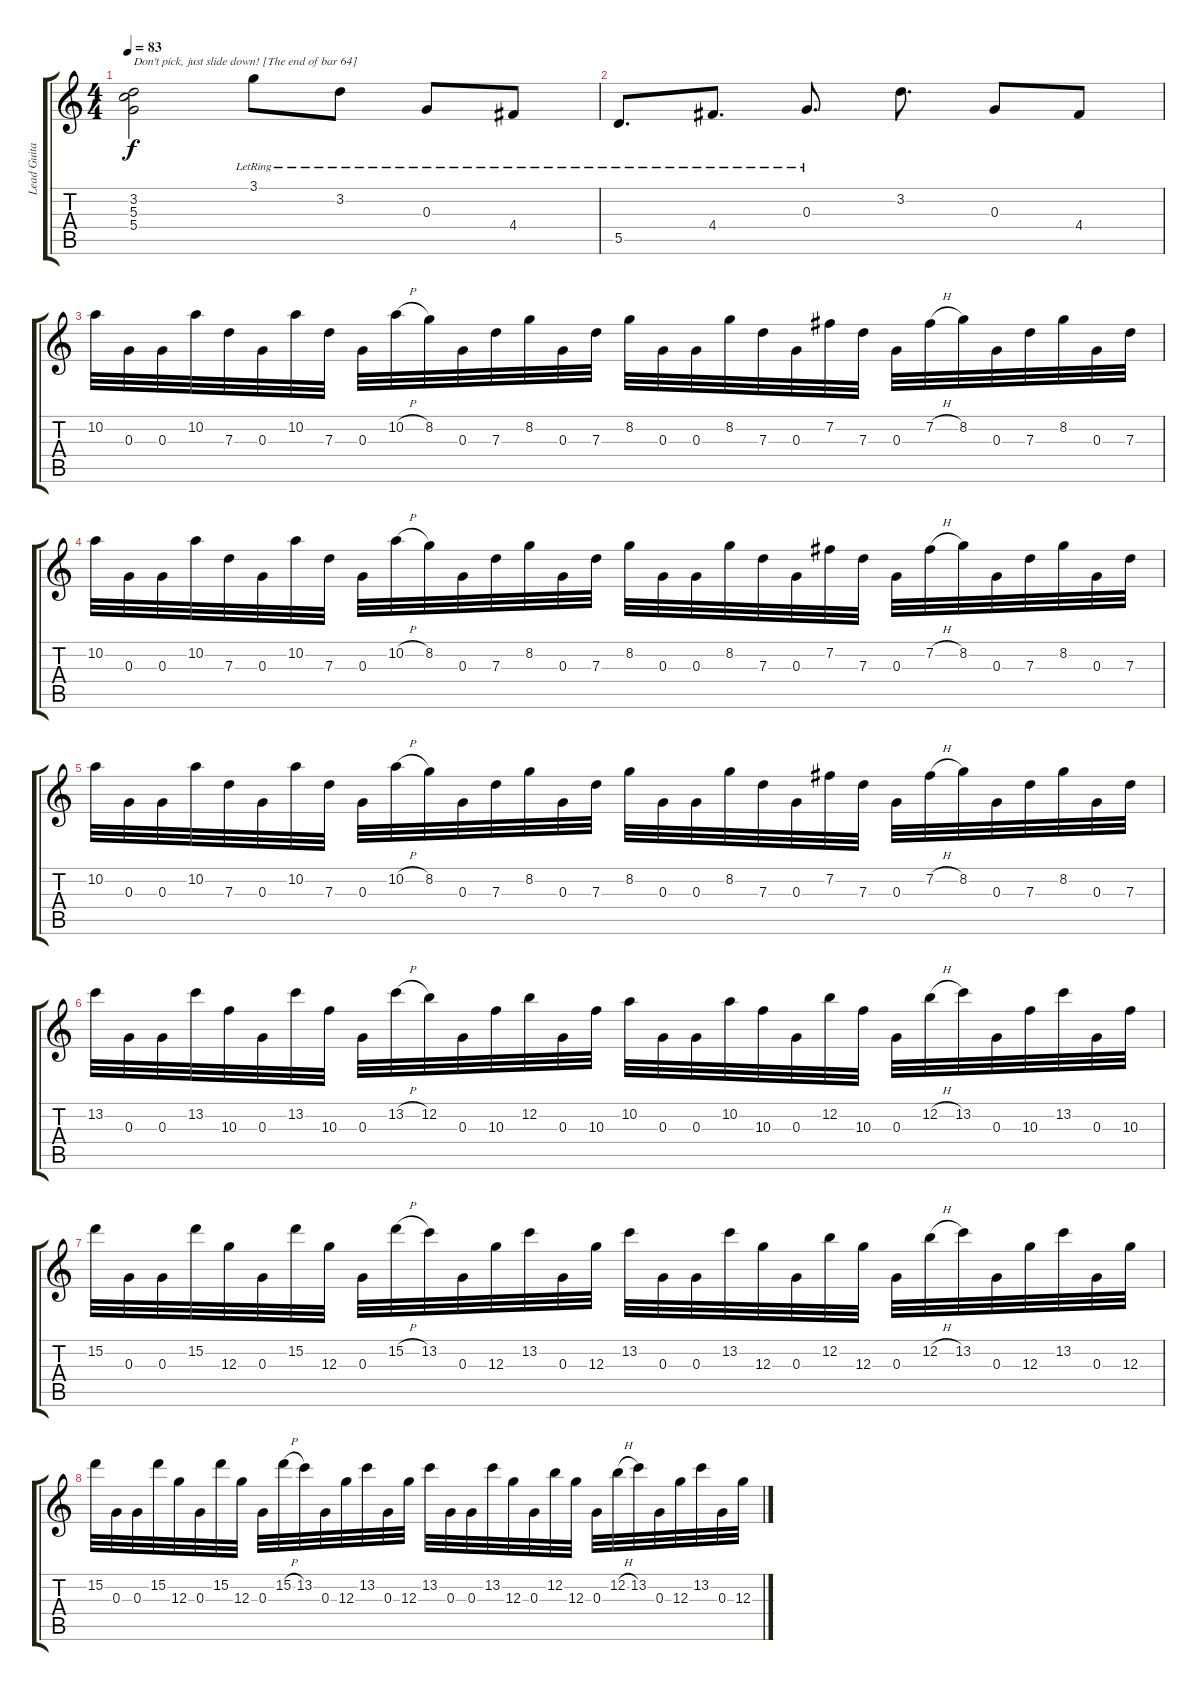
\track ("Lead Guitar" "Lead Guita") {instrument distortionguitar}
\staff {score tabs}
\tuning (E4 B3 G3 D3 A2 E2) {hide}
\ts (4 4)
\tempo 83
\clef g2
\ks c
(3.2 5.3 5.4).2{txt "Don't pick, just slide down! [The end of bar 64]" dy f} 3.1{lr}.8 3.2{lr}.8 0.3{lr}.8 4.4{lr}.8 |
5.5{lr}.8{d} 4.4{lr}.8{d} 0.3{lr}.8{d} 3.2.8{d} 0.3.8 4.4.8 |
\section ("" "")
10.2.32 0.3.32 0.3.32 10.2.32 7.3.32 0.3.32 10.2.32 7.3.32 0.3.32 10.2{h}.32 8.2.32 0.3.32 7.3.32 8.2.32 0.3.32 7.3.32 8.2.32 0.3.32 0.3.32 8.2.32 7.3.32 0.3.32 7.2.32 7.3.32 0.3.32 7.2{h}.32 8.2.32 0.3.32 7.3.32 8.2.32 0.3.32 7.3.32 |
10.2.32 0.3.32 0.3.32 10.2.32 7.3.32 0.3.32 10.2.32 7.3.32 0.3.32 10.2{h}.32 8.2.32 0.3.32 7.3.32 8.2.32 0.3.32 7.3.32 8.2.32 0.3.32 0.3.32 8.2.32 7.3.32 0.3.32 7.2.32 7.3.32 0.3.32 7.2{h}.32 8.2.32 0.3.32 7.3.32 8.2.32 0.3.32 7.3.32 |
10.2.32 0.3.32 0.3.32 10.2.32 7.3.32 0.3.32 10.2.32 7.3.32 0.3.32 10.2{h}.32 8.2.32 0.3.32 7.3.32 8.2.32 0.3.32 7.3.32 8.2.32 0.3.32 0.3.32 8.2.32 7.3.32 0.3.32 7.2.32 7.3.32 0.3.32 7.2{h}.32 8.2.32 0.3.32 7.3.32 8.2.32 0.3.32 7.3.32 |
13.2.32 0.3.32 0.3.32 13.2.32 10.3.32 0.3.32 13.2.32 10.3.32 0.3.32 13.2{h}.32 12.2.32 0.3.32 10.3.32 12.2.32 0.3.32 10.3.32 10.2.32 0.3.32 0.3.32 10.2.32 10.3.32 0.3.32 12.2.32 10.3.32 0.3.32 12.2{h}.32 13.2.32 0.3.32 10.3.32 13.2.32 0.3.32 10.3.32 |
15.2.32 0.3.32 0.3.32 15.2.32 12.3.32 0.3.32 15.2.32 12.3.32 0.3.32 15.2{h}.32 13.2.32 0.3.32 12.3.32 13.2.32 0.3.32 12.3.32 13.2.32 0.3.32 0.3.32 13.2.32 12.3.32 0.3.32 12.2.32 12.3.32 0.3.32 12.2{h}.32 13.2.32 0.3.32 12.3.32 13.2.32 0.3.32 12.3.32 |
15.2.32 0.3.32 0.3.32 15.2.32 12.3.32 0.3.32 15.2.32 12.3.32 0.3.32 15.2{h}.32 13.2.32 0.3.32 12.3.32 13.2.32 0.3.32 12.3.32 13.2.32 0.3.32 0.3.32 13.2.32 12.3.32 0.3.32 12.2.32 12.3.32 0.3.32 12.2{h}.32 13.2.32 0.3.32 12.3.32 13.2.32 0.3.32 12.3.32
